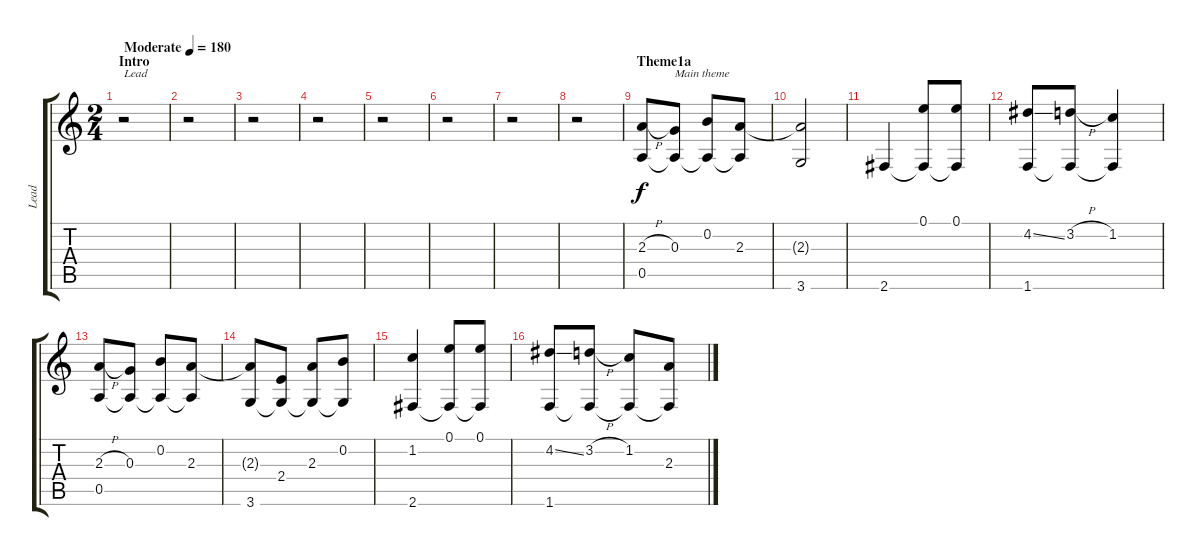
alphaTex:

\track ("Lead" "Lead") {instrument electricguitarjazz}
\staff {score tabs}
\tuning (E4 B3 G3 D3 A2 E2) {hide}
\ts (2 4)
\section ("" "Intro")
\tempo (180 "Moderate")
\clef g2
\ks c
r.2{txt "Lead" dy f instrument electricguitarjazz} |
r.2 |
r.2 |
r.2 |
r.2 |
r.2 |
r.2 |
r.2 |
\section ("" "Theme1a")
(2.3{h} 0.5).8 (0.3 0.5{t}).8{txt "Main theme"} (0.2 0.5{t}).8 (2.3 0.5{t}).8 |
(2.3{t} 3.6).2 |
2.6.4 (0.1 2.6{t}).8 (0.1 2.6{t}).8 |
(4.2{ss} 1.6).8 (3.2{h} 1.6{t}).8 (1.2 1.6{t}).4 |
(2.3{h} 0.5).8 (0.3 0.5{t}).8 (0.2 0.5{t}).8 (2.3 0.5{t}).8 |
(2.3{t} 3.6).8 (2.4 3.6{t}).8 (2.3 3.6{t}).8 (0.2 3.6{t}).8 |
(1.2 2.6).4 (0.1 2.6{t}).8 (0.1 2.6{t}).8 |
(4.2{ss} 1.6).8 (3.2{h} 1.6{t}).8 (1.2 1.6{t}).8 (2.3 1.6{t}).8
